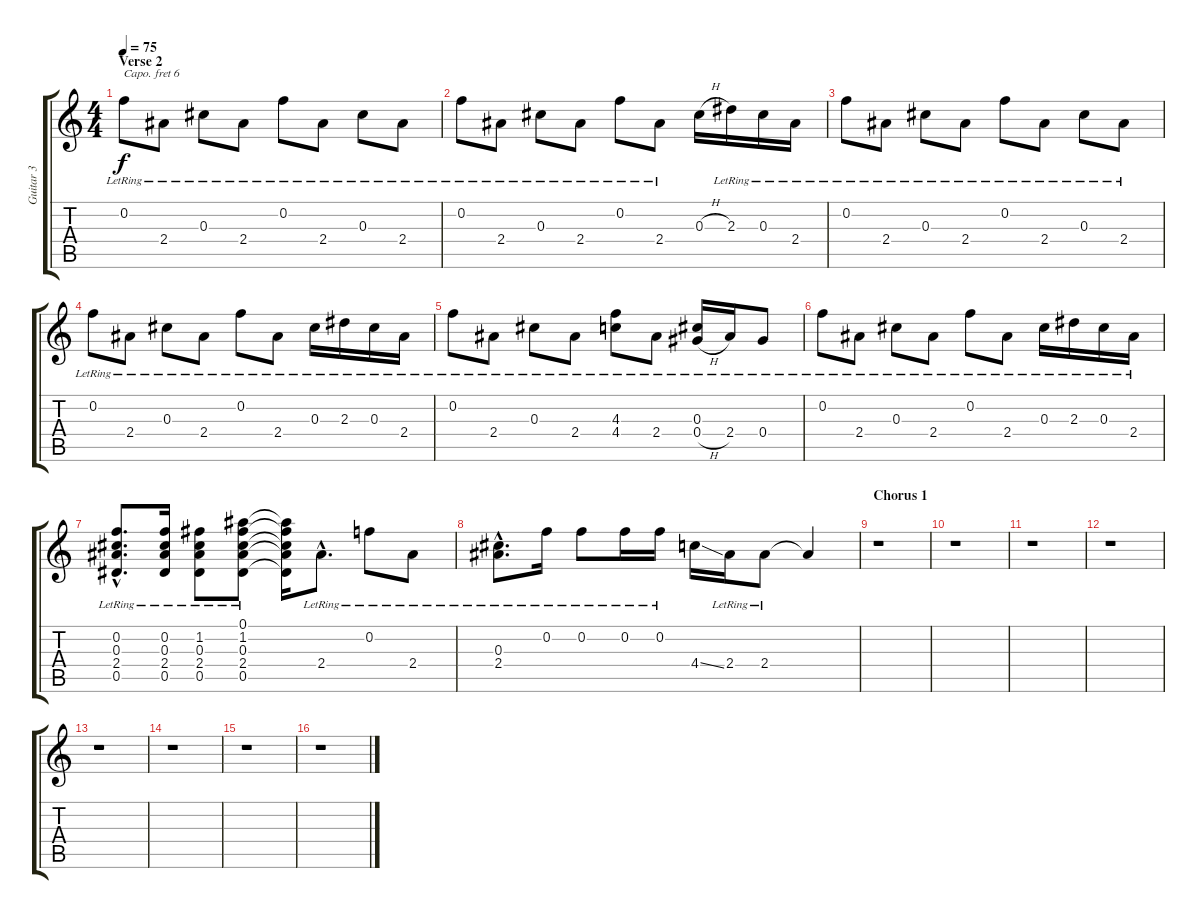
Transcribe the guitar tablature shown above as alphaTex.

\track ("Guitar 3" "Guitar 3") {instrument acousticguitarsteel}
\staff {score tabs}
\capo 6
\tuning (E4 B3 G3 D3 A2 E2) {hide}
\ts (4 4)
\section ("" "Verse 2")
\tempo 75
\clef g2
\ks c
0.2{lr}.8{dy f} 2.4{lr}.8 0.3{lr}.8 2.4{lr}.8 0.2{lr}.8 2.4{lr}.8 0.3{lr}.8 2.4{lr}.8 |
0.2{lr}.8 2.4{lr}.8 0.3{lr}.8 2.4{lr}.8 0.2{lr}.8 2.4{lr}.8 0.3{h}.16 2.3{lr}.16 0.3{lr}.16 2.4{lr}.16 |
0.2{lr}.8 2.4{lr}.8 0.3{lr}.8 2.4{lr}.8 0.2{lr}.8 2.4{lr}.8 0.3{lr}.8 2.4{lr}.8 |
0.2{lr}.8 2.4{lr}.8 0.3{lr}.8 2.4{lr}.8 0.2{lr}.8 2.4{lr}.8 0.3{lr}.16 2.3{lr}.16 0.3{lr}.16 2.4{lr}.16 |
0.2{lr}.8 2.4{lr}.8 0.3{lr}.8 2.4{lr}.8 (4.3{lr} 4.4{lr}).8 2.4{lr}.8 (0.3{lr} 0.4{h}).16 2.4{lr}.16 0.4{lr}.8 |
0.2{lr}.8 2.4{lr}.8 0.3{lr}.8 2.4{lr}.8 0.2{lr}.8 2.4{lr}.8 0.3{lr}.16 2.3{lr}.16 0.3{lr}.16 2.4{lr}.16 |
(0.2{hac lr} 0.3{hac lr} 2.4{hac lr} 0.5{hac lr}).8{d} (0.2{lr} 0.3{lr} 2.4{lr} 0.5{lr}).16 (1.2{lr} 0.3{lr} 2.4{lr} 0.5{lr}).8 (0.1{lr} 1.2{lr} 0.3{lr} 2.4{lr} 0.5{lr}).8 (0.1{t} 1.2{t} 0.3{t} 2.4{t} 0.5{t}).16 2.4{hac lr}.8{d} 0.2{lr}.8 2.4{lr}.8 |
(0.3{hac lr} 2.4{hac lr}).8{d} 0.2{lr}.16 0.2{lr}.8 0.2{lr}.16 0.2{lr}.16 4.4{ss}.16 2.4{lr}.16 2.4{lr}.8 2.4{t}.4 |
\section ("" "Chorus 1")
r.1 |
r.1 |
r.1 |
r.1 |
r.1 |
r.1 |
r.1 |
r.1
